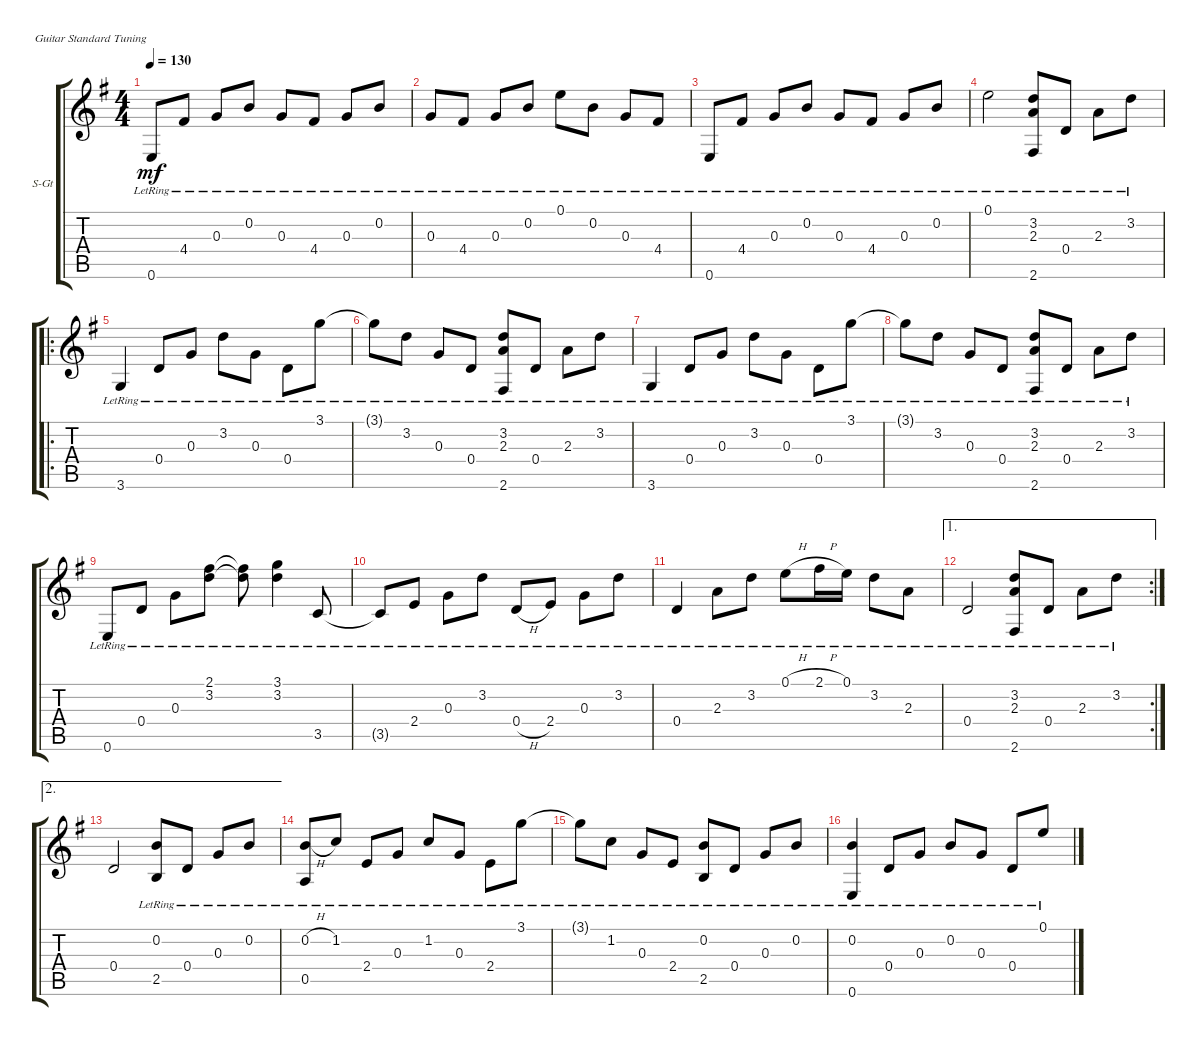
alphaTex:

\defaultSystemsLayout 4
\bracketExtendMode groupsimilarinstruments
\firstSystemTrackNameOrientation horizontal
\otherSystemsTrackNameOrientation horizontal
\track ("Steel Guitar" "S-Gt") {instrument acousticguitarsteel}
\staff {score tabs}
\tuning (E4 B3 G3 D3 A2 E2)
\ts (4 4)
\tempo 130
\clef g2
\ks g
0.6{lr}.8{dy mf} 4.4{lr}.8 0.3{lr}.8 0.2{lr}.8 0.3{lr}.8 4.4{lr}.8 0.3{lr}.8 0.2{lr}.8 |
0.3{lr}.8 4.4{lr}.8 0.3{lr}.8 0.2{lr}.8 0.1{lr}.8 0.2{lr}.8 0.3{lr}.8 4.4{lr}.8 |
0.6{lr}.8 4.4{lr}.8 0.3{lr}.8 0.2{lr}.8 0.3{lr}.8 4.4{lr}.8 0.3{lr}.8 0.2{lr}.8 |
0.1{lr}.2 (2.6{lr} 2.3{lr} 3.2{lr}).8 0.4{lr}.8 2.3{lr}.8 3.2{lr}.8 |
\ro
3.6{lr}.4 0.4{lr}.8 0.3{lr}.8 3.2{lr}.8 0.3{lr}.8 0.4{lr}.8 3.1{lr}.8 |
3.1{lr t}.8 3.2{lr}.8 0.3{lr}.8 0.4{lr}.8 (2.6{lr} 2.3{lr} 3.2{lr}).8 0.4{lr}.8 2.3{lr}.8 3.2{lr}.8 |
3.6{lr}.4 0.4{lr}.8 0.3{lr}.8 3.2{lr}.8 0.3{lr}.8 0.4{lr}.8 3.1{lr}.8 |
3.1{lr t}.8 3.2{lr}.8 0.3{lr}.8 0.4{lr}.8 (2.6{lr} 2.3{lr} 3.2{lr}).8 0.4{lr}.8 2.3{lr}.8 3.2{lr}.8 |
0.6{lr}.8 0.4{lr}.8 0.3{lr}.8 (2.1{lr} 3.2{lr}).8 (2.1{lr t} 3.2{lr t}).8 (3.1{lr} 3.2{lr}).4 3.5{lr}.8 |
3.5{lr t}.8 2.4{lr}.8 0.3{lr}.8 3.2{lr}.8 0.4{h lr}.8 2.4{lr}.8 0.3{lr}.8 3.2{lr}.8 |
0.4{lr}.4 2.3{lr}.8 3.2{lr}.8 0.1{h lr}.8 2.1{h lr}.16 0.1{lr}.16 3.2{lr}.8 2.3{lr}.8 |
\ae 1
\rc 2
0.4{lr}.2 (2.6{lr} 2.3{lr} 3.2{lr}).8 0.4{lr}.8 2.3{lr}.8 3.2{lr}.8 |
\ae 2
0.4.2 (2.5{lr} 0.2{lr}).8 0.4{lr}.8 0.3{lr}.8 0.2{lr}.8 |
(0.5{lr} 0.2{h lr}).8 1.2{lr}.8 2.4{lr}.8 0.3{lr}.8 1.2{lr}.8 0.3{lr}.8 2.4{lr}.8 3.1{lr}.8 |
3.1{lr t}.8 1.2{lr}.8 0.3{lr}.8 2.4{lr}.8 (2.5{lr} 0.2{lr}).8 0.4{lr}.8 0.3{lr}.8 0.2{lr}.8 |
(0.2{lr} 0.6{lr}).4 0.4{lr}.8 0.3{lr}.8 0.2{lr}.8 0.3{lr}.8 0.4{lr}.8 0.1{lr}.8
